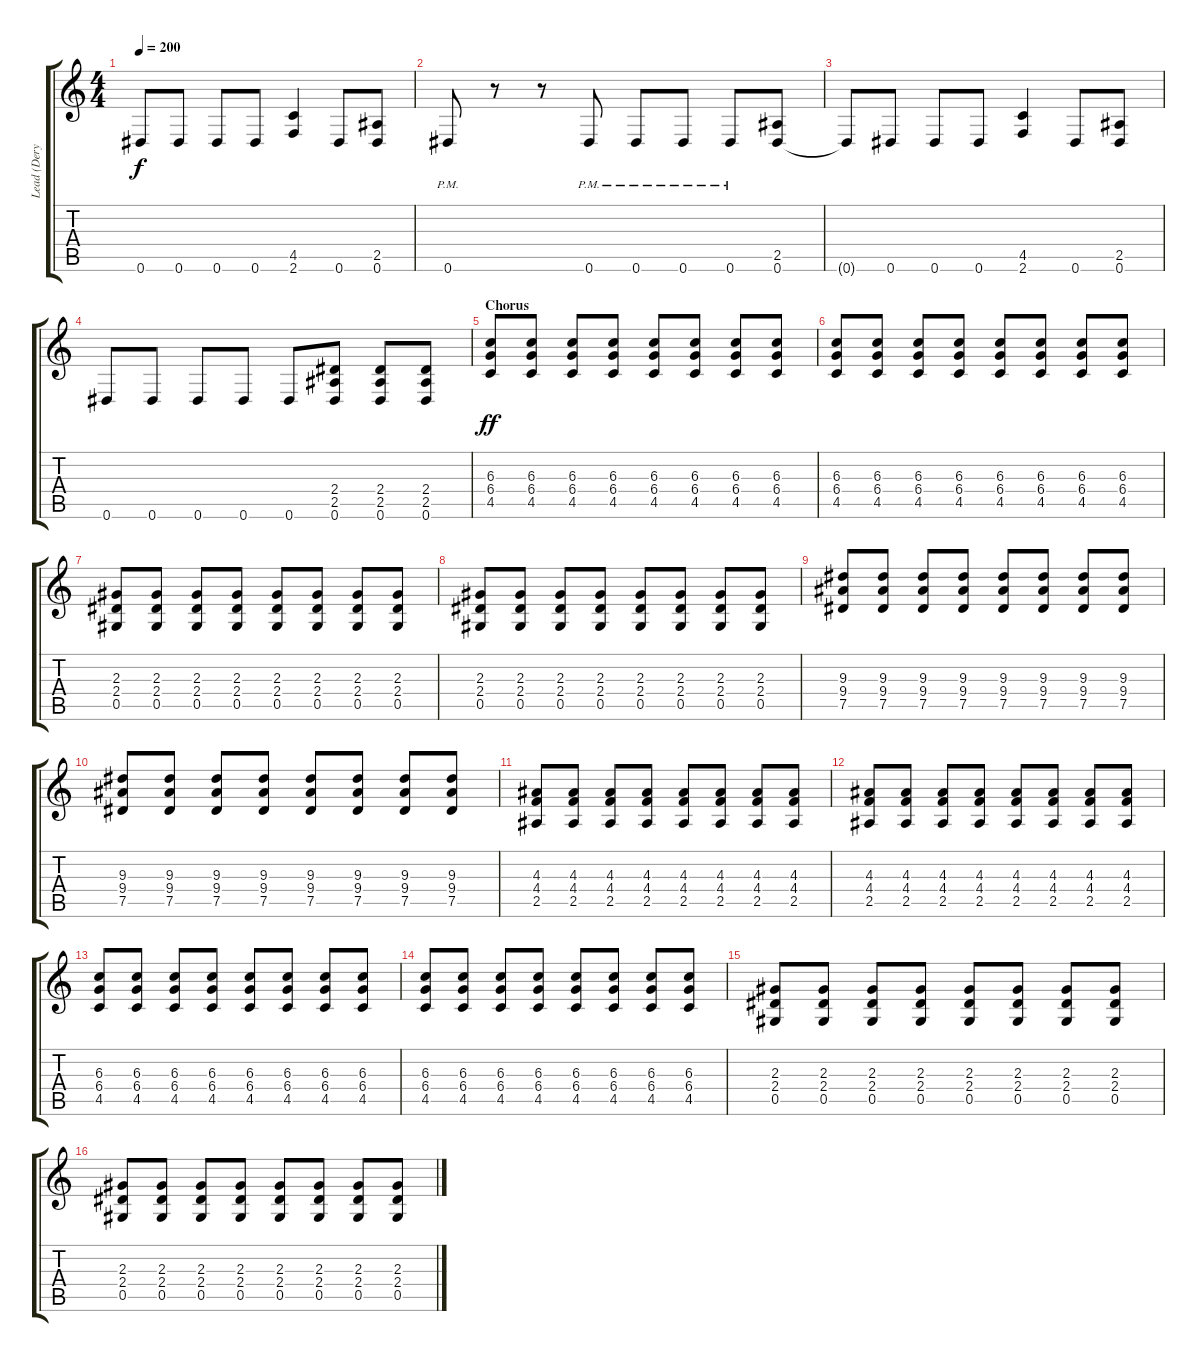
\track ("Lead (Deryck)" "Lead (Dery") {instrument distortionguitar}
\staff {score tabs}
\tuning (Eb4 Bb3 Gb3 Db3 Ab2 Eb2) {hide}
\ts (4 4)
\tempo 200
\clef g2
\ks c
0.6{t}.8{dy f} 0.6.8 0.6.8 0.6.8 (4.5 2.6).4 0.6.8 (2.5 0.6).8 |
0.6{pm}.8 r.8 r.8 0.6{pm}.8 0.6{pm}.8 0.6{pm}.8 0.6{pm}.8 (2.5 0.6).8 |
0.6{t}.8 0.6.8 0.6.8 0.6.8 (4.5 2.6).4 0.6.8 (2.5 0.6).8 |
0.6.8 0.6.8 0.6.8 0.6.8 0.6.8 (2.4 2.5 0.6).8 (2.4 2.5 0.6).8 (2.4 2.5 0.6).8 |
\section ("" "Chorus")
(6.3 6.4 4.5).8{dy ff} (6.3 6.4 4.5).8 (6.3 6.4 4.5).8 (6.3 6.4 4.5).8 (6.3 6.4 4.5).8 (6.3 6.4 4.5).8 (6.3 6.4 4.5).8 (6.3 6.4 4.5).8 |
(6.3 6.4 4.5).8 (6.3 6.4 4.5).8 (6.3 6.4 4.5).8 (6.3 6.4 4.5).8 (6.3 6.4 4.5).8 (6.3 6.4 4.5).8 (6.3 6.4 4.5).8 (6.3 6.4 4.5).8 |
(2.3 2.4 0.5).8 (2.3 2.4 0.5).8 (2.3 2.4 0.5).8 (2.3 2.4 0.5).8 (2.3 2.4 0.5).8 (2.3 2.4 0.5).8 (2.3 2.4 0.5).8 (2.3 2.4 0.5).8 |
(2.3 2.4 0.5).8 (2.3 2.4 0.5).8 (2.3 2.4 0.5).8 (2.3 2.4 0.5).8 (2.3 2.4 0.5).8 (2.3 2.4 0.5).8 (2.3 2.4 0.5).8 (2.3 2.4 0.5).8 |
(9.3 9.4 7.5).8 (9.3 9.4 7.5).8 (9.3 9.4 7.5).8 (9.3 9.4 7.5).8 (9.3 9.4 7.5).8 (9.3 9.4 7.5).8 (9.3 9.4 7.5).8 (9.3 9.4 7.5).8 |
(9.3 9.4 7.5).8 (9.3 9.4 7.5).8 (9.3 9.4 7.5).8 (9.3 9.4 7.5).8 (9.3 9.4 7.5).8 (9.3 9.4 7.5).8 (9.3 9.4 7.5).8 (9.3 9.4 7.5).8 |
(4.3 4.4 2.5).8 (4.3 4.4 2.5).8 (4.3 4.4 2.5).8 (4.3 4.4 2.5).8 (4.3 4.4 2.5).8 (4.3 4.4 2.5).8 (4.3 4.4 2.5).8 (4.3 4.4 2.5).8 |
(4.3 4.4 2.5).8 (4.3 4.4 2.5).8 (4.3 4.4 2.5).8 (4.3 4.4 2.5).8 (4.3 4.4 2.5).8 (4.3 4.4 2.5).8 (4.3 4.4 2.5).8 (4.3 4.4 2.5).8 |
(6.3 6.4 4.5).8 (6.3 6.4 4.5).8 (6.3 6.4 4.5).8 (6.3 6.4 4.5).8 (6.3 6.4 4.5).8 (6.3 6.4 4.5).8 (6.3 6.4 4.5).8 (6.3 6.4 4.5).8 |
(6.3 6.4 4.5).8 (6.3 6.4 4.5).8 (6.3 6.4 4.5).8 (6.3 6.4 4.5).8 (6.3 6.4 4.5).8 (6.3 6.4 4.5).8 (6.3 6.4 4.5).8 (6.3 6.4 4.5).8 |
(2.3 2.4 0.5).8 (2.3 2.4 0.5).8 (2.3 2.4 0.5).8 (2.3 2.4 0.5).8 (2.3 2.4 0.5).8 (2.3 2.4 0.5).8 (2.3 2.4 0.5).8 (2.3 2.4 0.5).8 |
(2.3 2.4 0.5).8 (2.3 2.4 0.5).8 (2.3 2.4 0.5).8 (2.3 2.4 0.5).8 (2.3 2.4 0.5).8 (2.3 2.4 0.5).8 (2.3 2.4 0.5).8 (2.3 2.4 0.5).8
